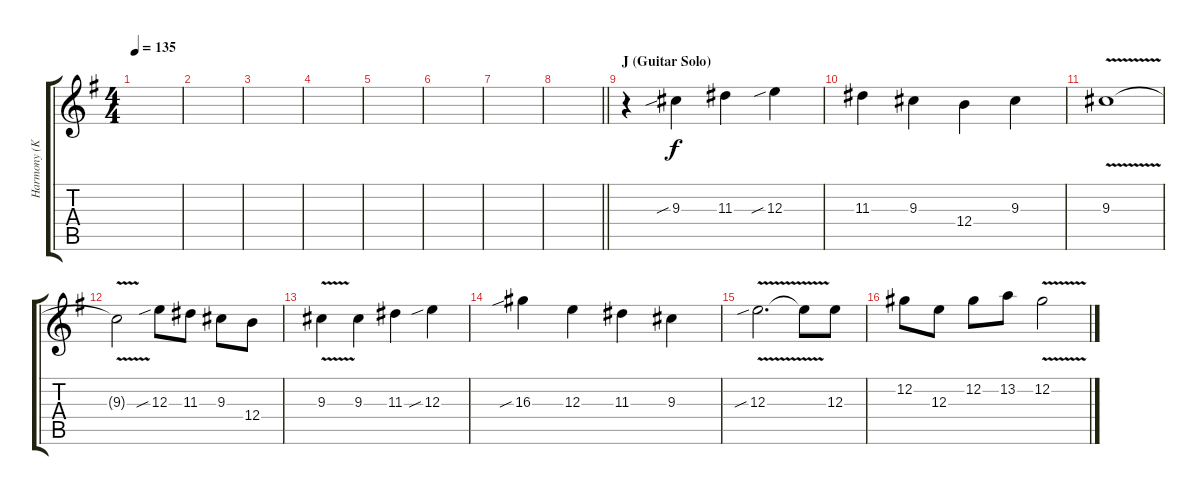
\track ("Harmony (Kristian Niemann)" "Harmony (K") {instrument distortionguitar}
\staff {score tabs}
\tuning (Db4 Ab3 E3 B2 Gb2 Db2) {hide}
\ts (4 4)
\tempo 135
\clef g2
\ks eminor
|
|
|
|
|
|
|
\barLineRight lightlight
|
\section ("" "J (Guitar Solo)")
r.4 9.3{sib}.4 11.3.4 12.3{sib}.4 |
11.3.4 9.3.4 12.4.4 9.3.4 |
9.3{v}.1 |
9.3{t}.2 12.3{sib}.8 11.3.8 9.3.8 12.4.8 |
9.3{v}.4 9.3.4 11.3.4 12.3{sib}.4 |
16.3{sib}.4 12.3.4 11.3.4 9.3.4 |
12.3{v sib}.2{d} 12.3{t}.8 12.3.8 |
12.2.8 12.3.8 12.2.8 13.2.8 12.2{v}.2
